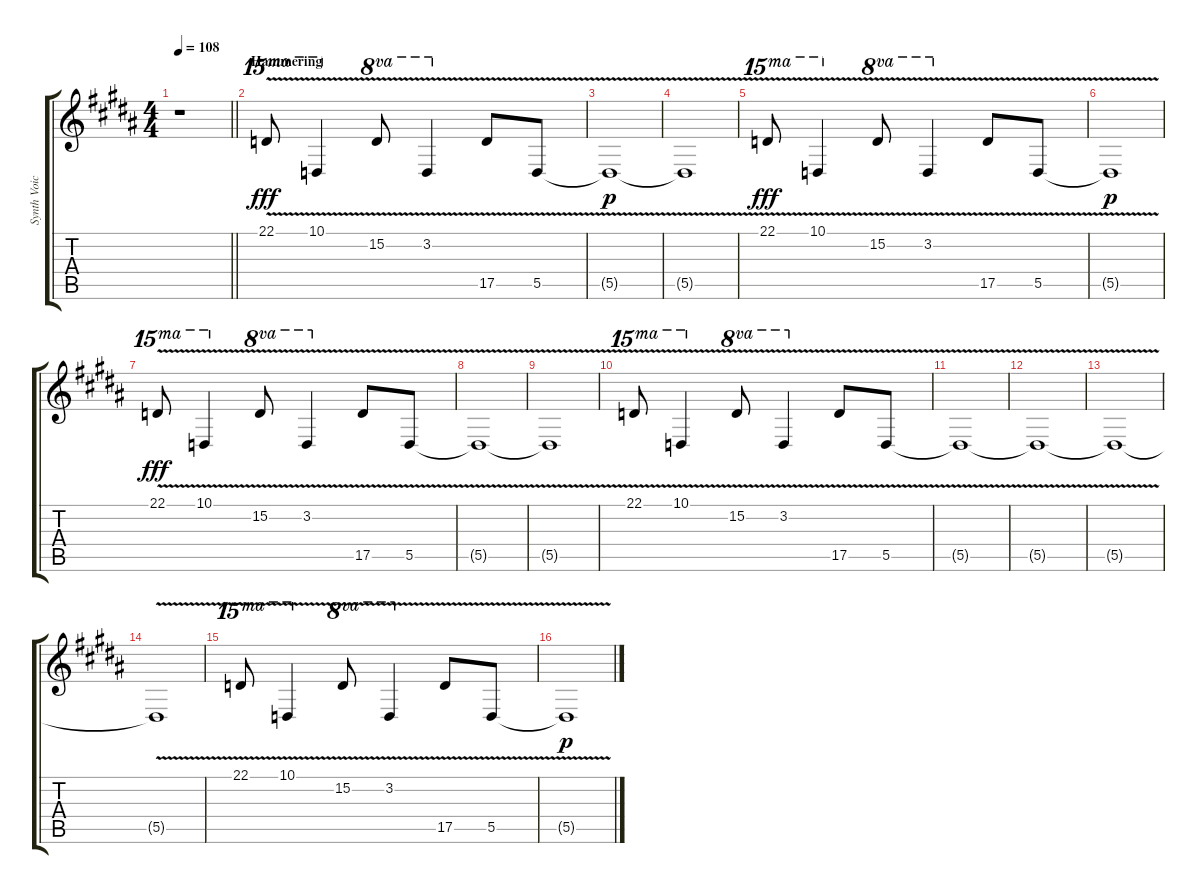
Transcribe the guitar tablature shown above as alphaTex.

\track ("Synth Voice / Cylinder" "Synth Voic") {instrument synthvoice}
\staff {score tabs}
\tuning (E4 B3 G3 D3 A2 E2) {hide}
\ts (4 4)
\tempo 108
\clef g2
\barLineRight lightlight
\ks g#minor
r.1{dy f} |
\section ("" "Hammering")
22.1{v}.8{ot 15ma dy fff volume 16 balance 0 instrument synthvoice} 10.1{v}.4{ot 15ma} 15.2{v}.8{ot 8va balance 16} 3.2{v}.4{ot 8va} 17.5{v}.8{balance 0} 5.5{v}.8 |
5.5{v t}.1{dy p} |
5.5{v t}.1 |
22.1{v}.8{ot 15ma dy fff} 10.1{v}.4{ot 15ma} 15.2{v}.8{ot 8va balance 16} 3.2{v}.4{ot 8va} 17.5{v}.8{balance 0} 5.5{v}.8 |
5.5{v t}.1{dy p} |
22.1{v}.8{ot 15ma dy fff} 10.1{v}.4{ot 15ma} 15.2{v}.8{ot 8va balance 16} 3.2{v}.4{ot 8va} 17.5{v}.8{balance 0} 5.5{v}.8 |
5.5{v t}.1 |
5.5{v t}.1 |
22.1{v}.8{ot 15ma} 10.1{v}.4{ot 15ma} 15.2{v}.8{ot 8va balance 16} 3.2{v}.4{ot 8va} 17.5{v}.8{balance 0} 5.5{v}.8 |
5.5{v t}.1 |
5.5{v t}.1 |
5.5{v t}.1 |
5.5{v t}.1 |
22.1{v}.8{ot 15ma} 10.1{v}.4{ot 15ma} 15.2{v}.8{ot 8va balance 16} 3.2{v}.4{ot 8va} 17.5{v}.8{balance 0} 5.5{v}.8 |
5.5{v t}.1{dy p}
